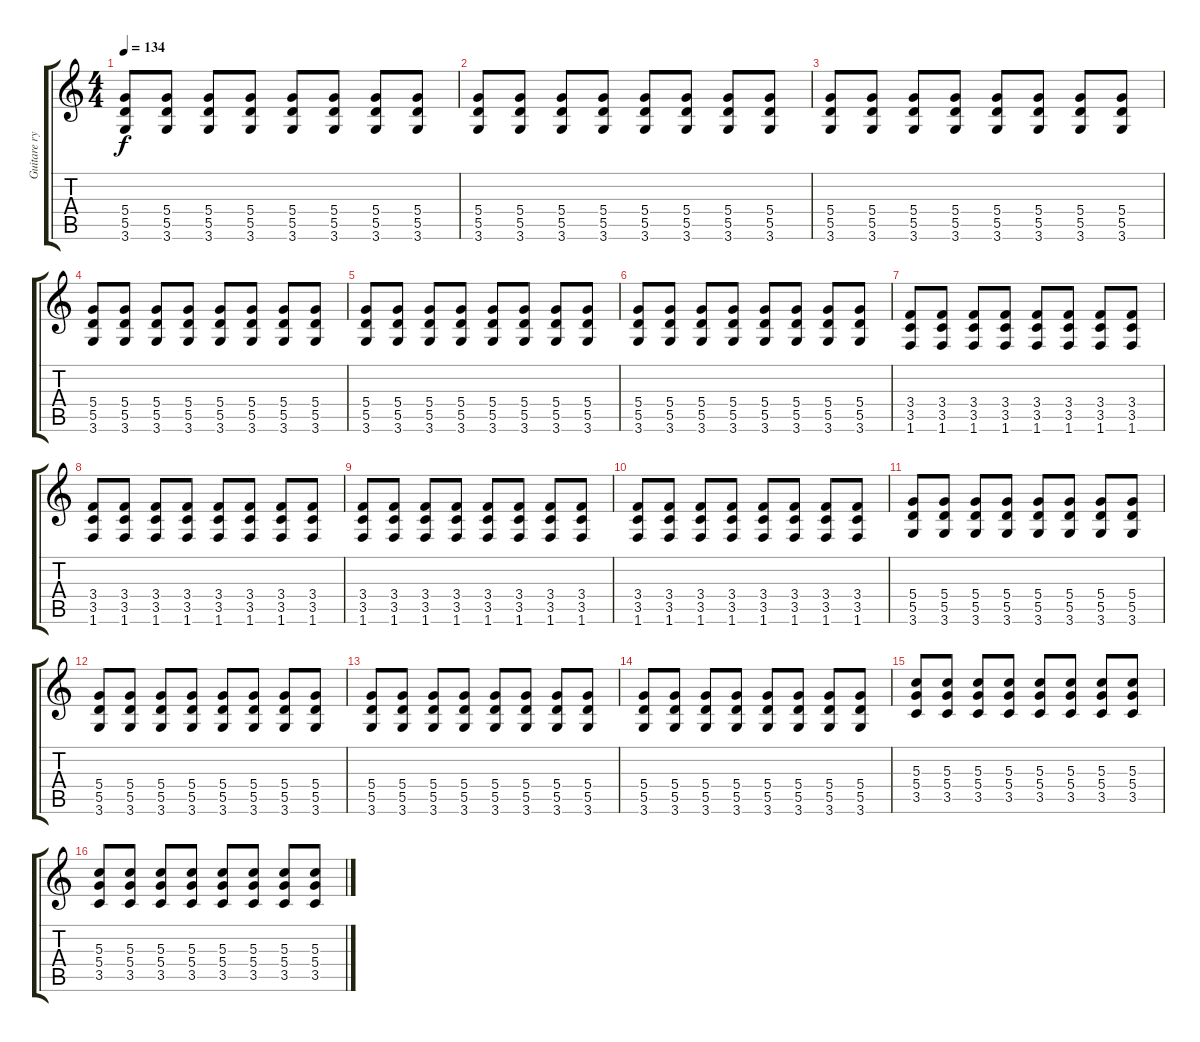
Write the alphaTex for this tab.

\track ("Guitare rythmique" "Guitare ry") {instrument overdrivenguitar}
\staff {score tabs}
\tuning (E4 B3 G3 D3 A2 E2) {hide}
\ts (4 4)
\tempo 134
\clef g2
\ks c
(5.4 5.5 3.6).8{dy f} (5.4 5.5 3.6).8 (5.4 5.5 3.6).8 (5.4 5.5 3.6).8 (5.4 5.5 3.6).8 (5.4 5.5 3.6).8 (5.4 5.5 3.6).8 (5.4 5.5 3.6).8 |
(5.4 5.5 3.6).8 (5.4 5.5 3.6).8 (5.4 5.5 3.6).8 (5.4 5.5 3.6).8 (5.4 5.5 3.6).8 (5.4 5.5 3.6).8 (5.4 5.5 3.6).8 (5.4 5.5 3.6).8 |
(5.4 5.5 3.6).8 (5.4 5.5 3.6).8 (5.4 5.5 3.6).8 (5.4 5.5 3.6).8 (5.4 5.5 3.6).8 (5.4 5.5 3.6).8 (5.4 5.5 3.6).8 (5.4 5.5 3.6).8 |
(5.4 5.5 3.6).8 (5.4 5.5 3.6).8 (5.4 5.5 3.6).8 (5.4 5.5 3.6).8 (5.4 5.5 3.6).8 (5.4 5.5 3.6).8 (5.4 5.5 3.6).8 (5.4 5.5 3.6).8 |
(5.4 5.5 3.6).8 (5.4 5.5 3.6).8 (5.4 5.5 3.6).8 (5.4 5.5 3.6).8 (5.4 5.5 3.6).8 (5.4 5.5 3.6).8 (5.4 5.5 3.6).8 (5.4 5.5 3.6).8 |
(5.4 5.5 3.6).8 (5.4 5.5 3.6).8 (5.4 5.5 3.6).8 (5.4 5.5 3.6).8 (5.4 5.5 3.6).8 (5.4 5.5 3.6).8 (5.4 5.5 3.6).8 (5.4 5.5 3.6).8 |
(3.4 3.5 1.6).8 (3.4 3.5 1.6).8 (3.4 3.5 1.6).8 (3.4 3.5 1.6).8 (3.4 3.5 1.6).8 (3.4 3.5 1.6).8 (3.4 3.5 1.6).8 (3.4 3.5 1.6).8 |
(3.4 3.5 1.6).8 (3.4 3.5 1.6).8 (3.4 3.5 1.6).8 (3.4 3.5 1.6).8 (3.4 3.5 1.6).8 (3.4 3.5 1.6).8 (3.4 3.5 1.6).8 (3.4 3.5 1.6).8 |
(3.4 3.5 1.6).8 (3.4 3.5 1.6).8 (3.4 3.5 1.6).8 (3.4 3.5 1.6).8 (3.4 3.5 1.6).8 (3.4 3.5 1.6).8 (3.4 3.5 1.6).8 (3.4 3.5 1.6).8 |
(3.4 3.5 1.6).8 (3.4 3.5 1.6).8 (3.4 3.5 1.6).8 (3.4 3.5 1.6).8 (3.4 3.5 1.6).8 (3.4 3.5 1.6).8 (3.4 3.5 1.6).8 (3.4 3.5 1.6).8 |
(5.4 5.5 3.6).8 (5.4 5.5 3.6).8 (5.4 5.5 3.6).8 (5.4 5.5 3.6).8 (5.4 5.5 3.6).8 (5.4 5.5 3.6).8 (5.4 5.5 3.6).8 (5.4 5.5 3.6).8 |
(5.4 5.5 3.6).8 (5.4 5.5 3.6).8 (5.4 5.5 3.6).8 (5.4 5.5 3.6).8 (5.4 5.5 3.6).8 (5.4 5.5 3.6).8 (5.4 5.5 3.6).8 (5.4 5.5 3.6).8 |
(5.4 5.5 3.6).8 (5.4 5.5 3.6).8 (5.4 5.5 3.6).8 (5.4 5.5 3.6).8 (5.4 5.5 3.6).8 (5.4 5.5 3.6).8 (5.4 5.5 3.6).8 (5.4 5.5 3.6).8 |
(5.4 5.5 3.6).8 (5.4 5.5 3.6).8 (5.4 5.5 3.6).8 (5.4 5.5 3.6).8 (5.4 5.5 3.6).8 (5.4 5.5 3.6).8 (5.4 5.5 3.6).8 (5.4 5.5 3.6).8 |
(5.3 5.4 3.5).8 (5.3 5.4 3.5).8 (5.3 5.4 3.5).8 (5.3 5.4 3.5).8 (5.3 5.4 3.5).8 (5.3 5.4 3.5).8 (5.3 5.4 3.5).8 (5.3 5.4 3.5).8 |
(5.3 5.4 3.5).8 (5.3 5.4 3.5).8 (5.3 5.4 3.5).8 (5.3 5.4 3.5).8 (5.3 5.4 3.5).8 (5.3 5.4 3.5).8 (5.3 5.4 3.5).8 (5.3 5.4 3.5).8
